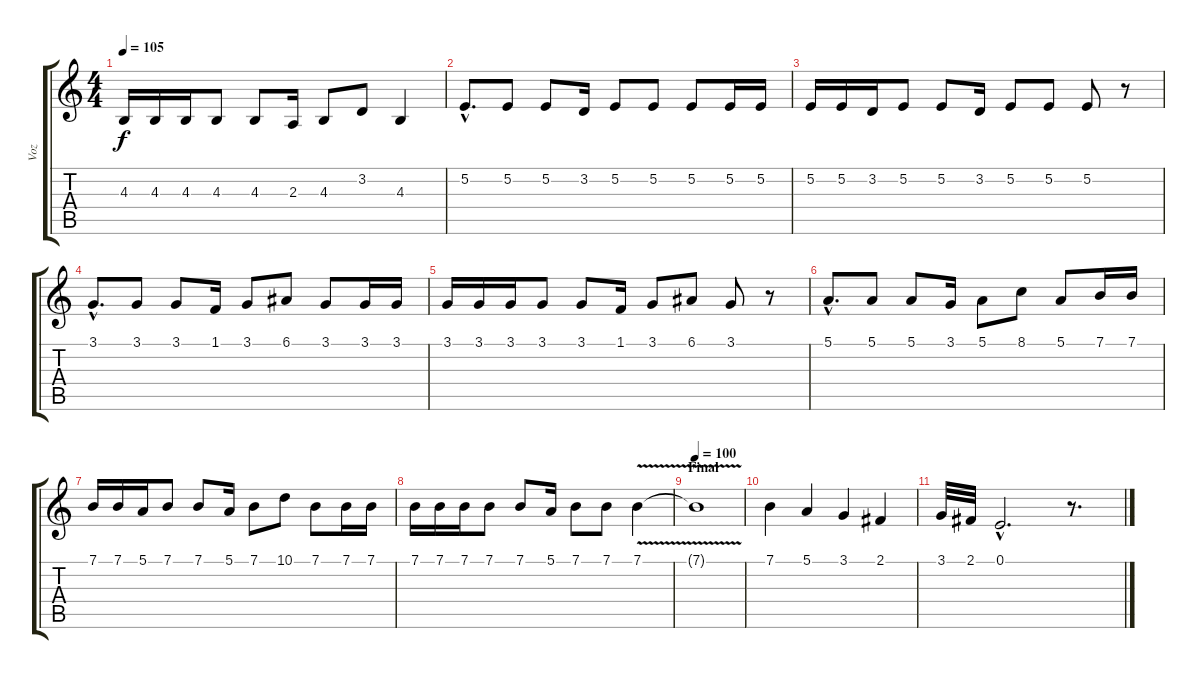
\track ("Voz" "Voz") {instrument lead8bassandlead}
\staff {score tabs}
\tuning (E4 B3 G3 D3 A2 E2) {hide}
\ts (4 4)
\tempo 105
\clef g2
\ks c
4.3.16{dy f} 4.3.16 4.3.16 4.3.8 4.3.8 2.3.16 4.3.8 3.2.8 4.3.4 |
5.2{hac}.8{d} 5.2.8 5.2.8 3.2.16 5.2.8 5.2.8 5.2.8 5.2.16 5.2.16 |
5.2.16 5.2.16 3.2.16 5.2.8 5.2.8 3.2.16 5.2.8 5.2.8 5.2.8 r.8 |
3.1{hac}.8{d} 3.1.8 3.1.8 1.1.16 3.1.8 6.1.8 3.1.8 3.1.16 3.1.16 |
3.1.16 3.1.16 3.1.16 3.1.8 3.1.8 1.1.16 3.1.8 6.1.8 3.1.8 r.8 |
5.1{hac}.8{d} 5.1.8 5.1.8 3.1.16 5.1.8 8.1.8 5.1.8 7.1.16 7.1.16 |
7.1.16 7.1.16 5.1.16 7.1.8 7.1.8 5.1.16 7.1.8 10.1.8 7.1.8 7.1.16 7.1.16 |
7.1.16 7.1.16 7.1.16 7.1.8 7.1.8 5.1.16 7.1.8 7.1.8 7.1{v}.4 |
\section ("" "Final ")
\tempo 100
7.1{t}.1 |
7.1.4 5.1.4 3.1.4 2.1.4 |
3.1.32 2.1.32 0.1{hac}.2{d} r.8{d}
